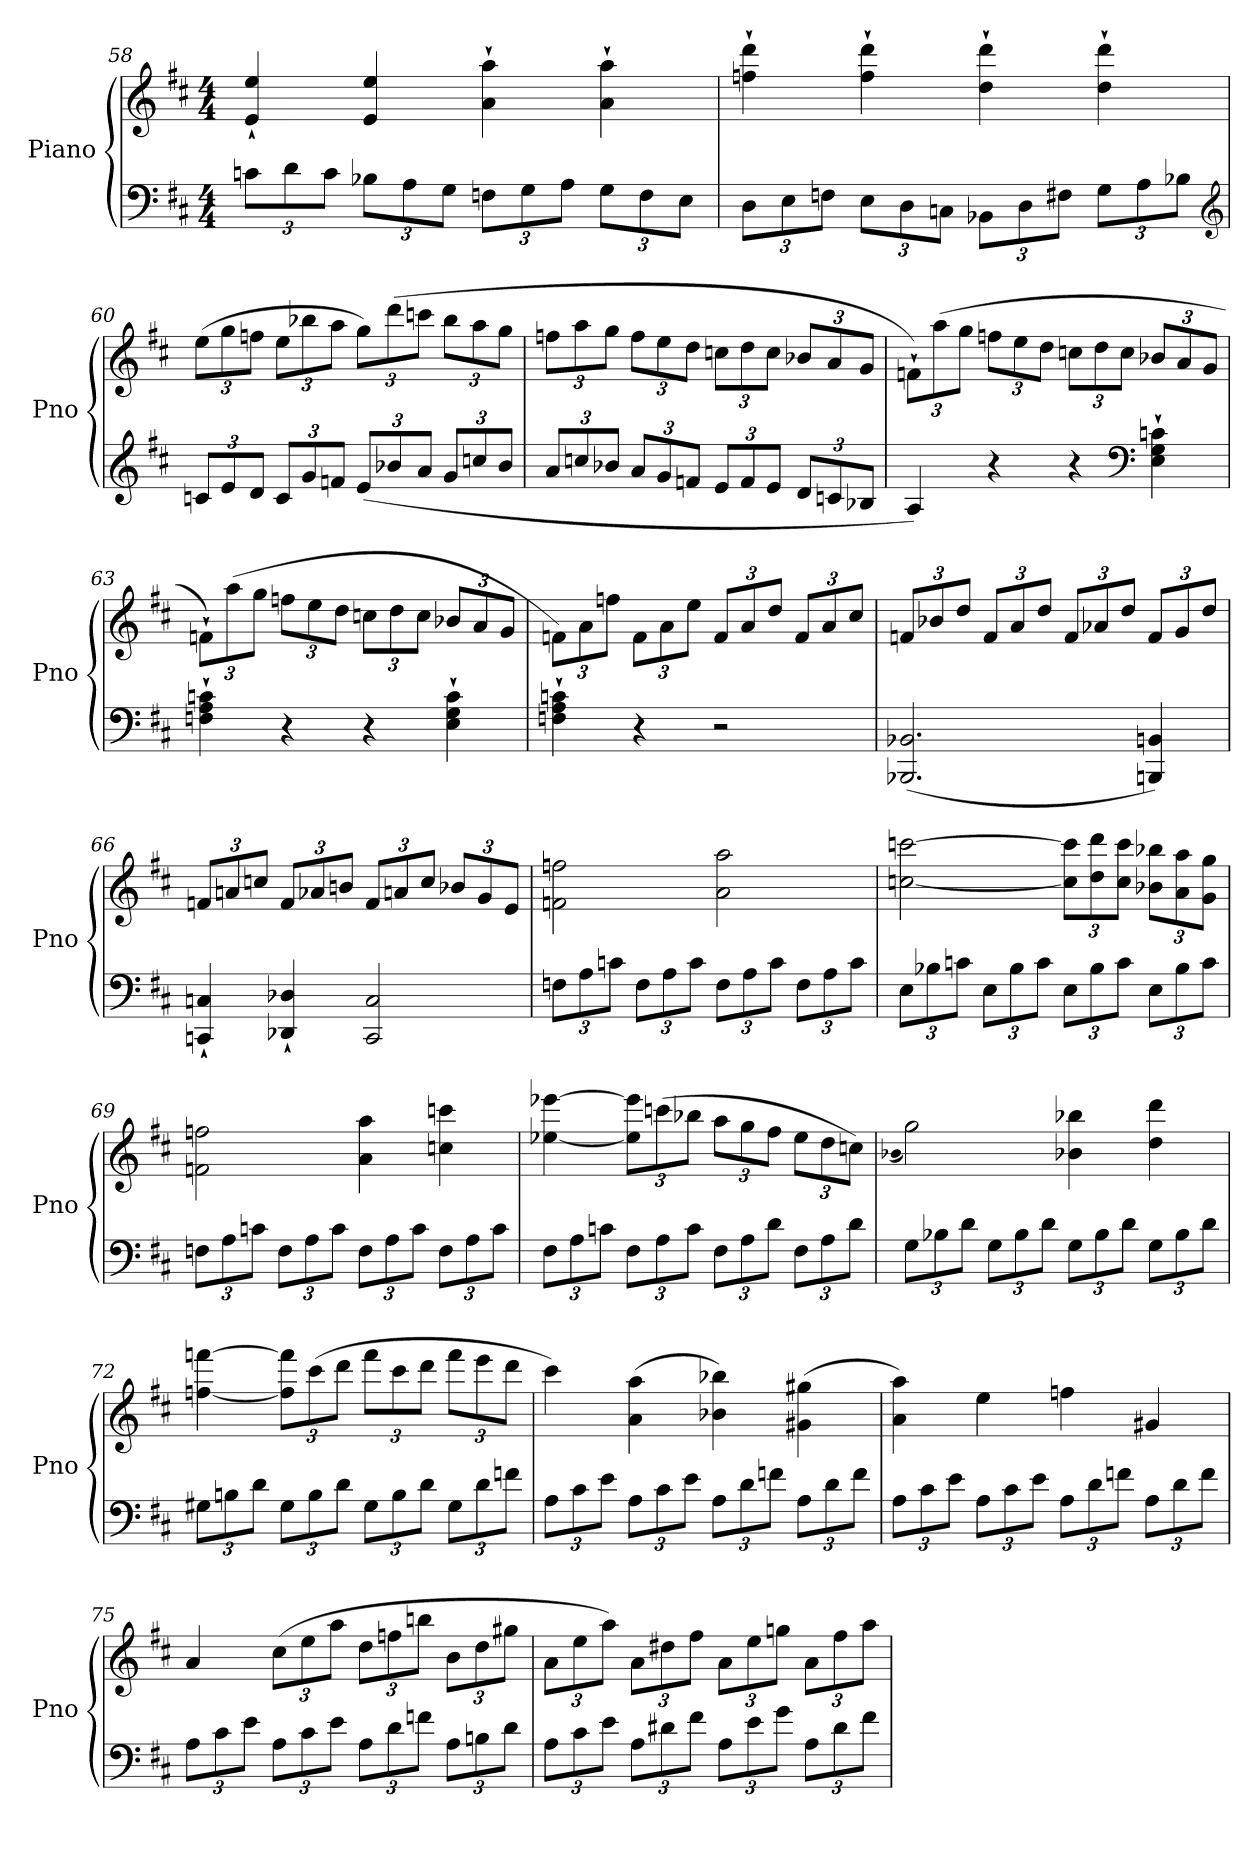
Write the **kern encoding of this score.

**kern	**kern
*part1	*part1
*staff2	*staff1
*I"Piano	*
*I'Pno	*
*clefF4	*clefG2
*k[f#c#]	*k[f#c#]
*D:	*D:
*M4/4	*M4/4
=58	=58
12cn\L	4e`/ 4ee`/
12d\	.
12c\J	.
12B-X\L	4e/ 4ee/
12A\	.
12G\J	.
12Fn\L	4a`\ 4aa`\
12G\	.
12A\J	.
12G\L	4a`\ 4aa`\
12F\	.
12E\J	.
=59	=59
12D\L	4ffn`\ 4ddd`\
12E\	.
12Fn\J	.
12E\L	4ff`\ 4ddd`\
12D\	.
12Cn\J	.
12BB-X\L	4dd`\ 4ddd`\
12D\	.
12F#X\J	.
12G\L	4dd`\ 4ddd`\
12A\	.
12B-X\J	.
*clefG2	*
=60	=60
12cn/L	(12ee\L
12e/	12gg\
12d/J	12ffn\J
12c/L	12ee\L
12g/	12bb-X\
12fn/J	12aa\J
(12e/L	12gg\L)
12b-X/	(12ddd\
12a/J	12cccn\J
12g/L	12bb-\L
12ccn/	12aa\
12b-/J	12gg\J
=61	=61
12a/L	12ffn\L
12ccn/	12aa\
12b-X/J	12gg\J
12a/L	12ff\L
12g/	12ee\
12fn/J	12dd\J
12e/L	12ccn\L
12f/	12dd\
12e/J	12cc\J
12d/L	12b-X/L
12cn/	12a/
12B-X/J	12g/J
=62	=62
4A/)	12fn`\L)
.	(12aa\
.	12gg\J
4r	12ffn\L
.	12ee\
.	12dd\J
4r	12ccn\L
.	12dd\
.	12cc\J
*clefF4	*
4E`\ 4G`\ 4cn`\	12b-X/L
.	12a/
.	12g/J
=63	=63
4Fn`\ 4A`\ 4cn`\	12fn`\L)
.	(12aa\
.	12gg\J
4r	12ffn\L
.	12ee\
.	12dd\J
4r	12ccn\L
.	12dd\
.	12cc\J
4E`\ 4G`\ 4c`\	12b-X/L
.	12a/
.	12g/J
=64	=64
4Fn`\ 4A`\ 4cn`\	12fn\L)
.	12a\
.	12ffn\J
4r	12f\L
.	12a\
.	12ee\J
2r	12f/L
.	12a/
.	12dd/J
.	12f/L
.	12a/
.	12cc#/J
=65	=65
(2.BBB-X/ 2.BB-X/	12fn/L
.	12b-X/
.	12dd/J
.	12f/L
.	12a/
.	12dd/J
.	12f/L
.	12a-X/
.	12dd/J
4BBBn/ 4BBn/)	12f/L
.	12g/
.	12dd/J
=66	=66
4CCn`/ 4Cn`/	12fn/L
.	12an/
.	12ccn/J
4DD-X`/ 4D-X`/	12f/L
.	12a-X/
.	12bn/J
2CC/ 2C/	12f/L
.	12an/
.	12cc/J
.	12b-X/L
.	12g/
.	12e/J
=67	=67
12Fn\L	2fn\ 2ffn\
12A\	.
12cn\J	.
12F\L	.
12A\	.
12c\J	.
12F\L	2a\ 2aa\
12A\	.
12c\J	.
12F\L	.
12A\	.
12c\J	.
=68	=68
12E\L	[2ccn\ [2cccn\
12B-X\	.
12cn\J	.
12E\L	.
12B-\	.
12c\J	.
12E\L	12cc]\ 12ccc]\L
12B-\	12dd\ 12ddd\
12c\J	12cc\ 12ccc\J
12E\L	12b-X\ 12bb-X\L
12B-\	12a\ 12aa\
12c\J	12g\ 12gg\J
=69	=69
12Fn\L	2fn\ 2ffn\
12A\	.
12cn\J	.
12F\L	.
12A\	.
12c\J	.
12F\L	4a\ 4aa\
12A\	.
12c\J	.
12F\L	4ccn\ 4cccn\
12A\	.
12c\J	.
=70	=70
12F#\L	[4ee-X\ [4eee-X\
12A\	.
12cn\J	.
12F#\L	12ee-]\ 12eee-]\L
12A\	(12cccn\
12c\J	12bb-X\J
12F#\L	12aa\L
12A\	12gg\
12d\J	12ff#\J
12F#\L	12ee-\L
12A\	12dd\
12d\J	12ccn\J)
=71	=71
.	(qb-X
12G\L	2gg\)
12B-X\	.
12d\J	.
12G\L	.
12B-\	.
12d\J	.
12G\L	4b-X\ 4bb-X\
12B-\	.
12d\J	.
12G\L	4dd\ 4ddd\
12B-\	.
12d\J	.
=72	=72
12G#X\L	[4ffn\ [4fffn\
12Bn\	.
12d\J	.
12G#\L	12ff]\ 12fff]\L
12B\	(12ccc#\
12d\J	12ddd\J
12G#\L	12fff\L
12B\	12ccc#\
12d\J	12ddd\J
12G#\L	12fff\L
12d\	12eee\
12fn\J	12ddd\J
=73	=73
12A\L	4ccc#\)
12c#\	.
12e\J	.
12A\L	(4a\ 4aa\
12c#\	.
12e\J	.
12A\L	4b-X\ 4bb-X\)
12d\	.
12fn\J	.
12A\L	(4g#X\ 4gg#X\
12d\	.
12f\J	.
=74	=74
12A\L	4a\ 4aa\)
12c#\	.
12e\J	.
12A\L	4ee\
12c#\	.
12e\J	.
12A\L	4ffn\
12d\	.
12fn\J	.
12A\L	4g#X/
12d\	.
12f\J	.
=75	=75
12A\L	4a/
12c#\	.
12e\J	.
12A\L	(12cc#\L
12c#\	12ee\
12e\J	12aa\J
12A\L	12dd\L
12d\	12ffn\
12fn\J	12bbn\J
12A\L	12b\L
12Bn\	12dd\
12d\J	12gg#X\J
=76	=76
12A\L	12a\L
12c#\	12ee\
12e\J	12aa\J)
12A\L	12a\L
12d#X\	12dd#X\
12f#\J	12ff#\J
12A\L	12a\L
12e\	12ee\
12g\J	12ggn\J
12A\L	12a\L
12d#\	12ff#\
12f#\J	12aa\J
=	=
*-	*-
